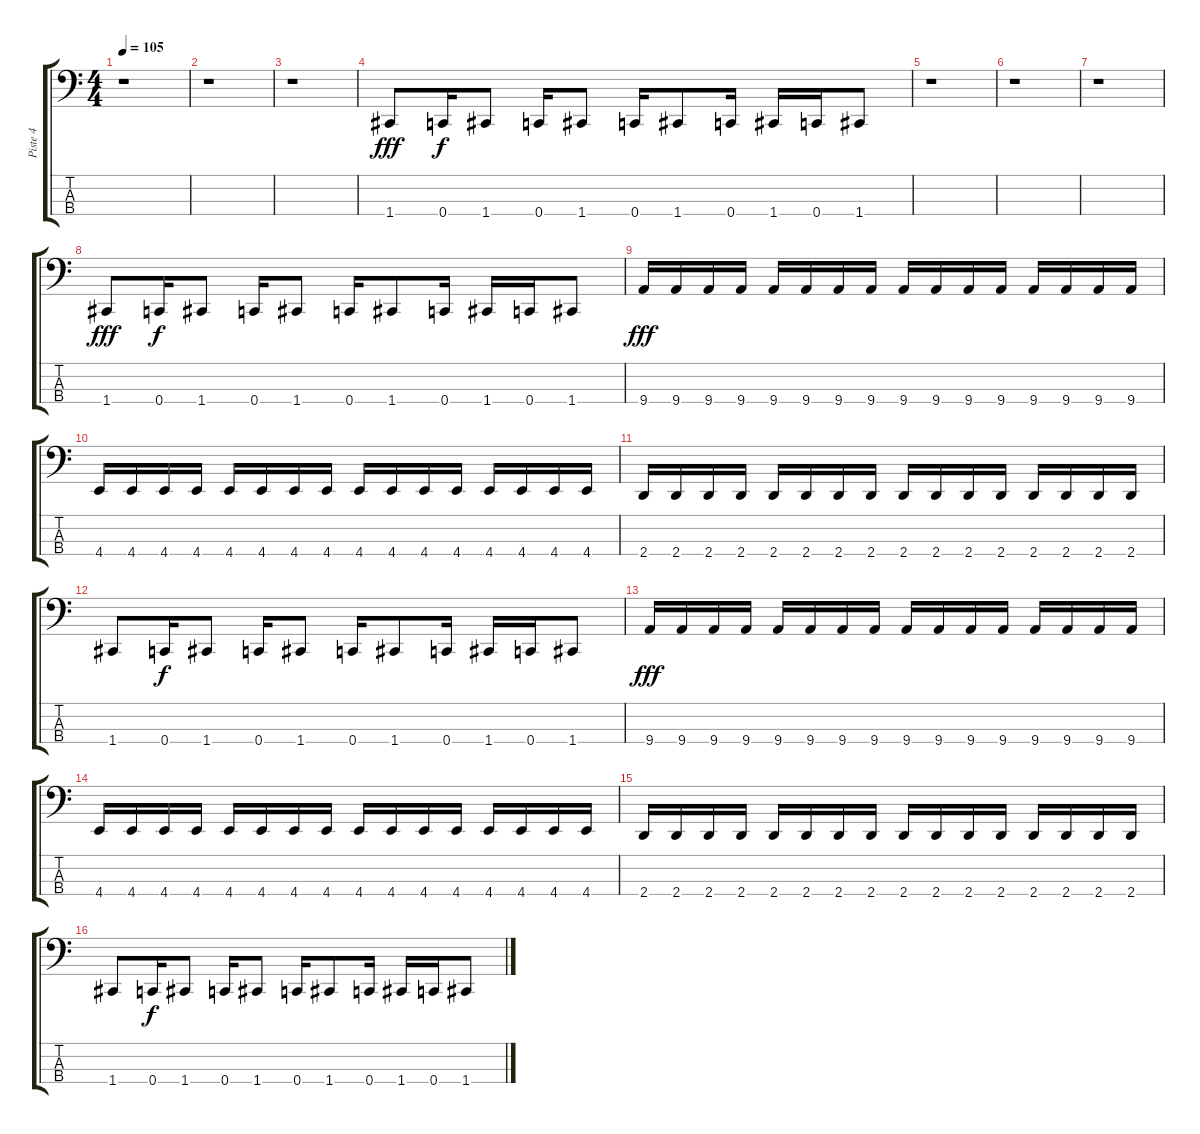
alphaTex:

\track ("Piste 4" "Piste 4") {instrument electricbassfinger}
\staff {score tabs}
\tuning (F2 C2 G1 C1) {hide}
\ts (4 4)
\tempo 105
\clef f4
\ks c
r.1{dy fff instrument electricbassfinger} |
r.1 |
r.1 |
1.4.8 0.4.16{dy f} 1.4.8 0.4.16 1.4.8 0.4.16 1.4.8 0.4.16 1.4.16 0.4.16 1.4.8 |
r.1 |
r.1 |
r.1 |
1.4.8{dy fff} 0.4.16{dy f} 1.4.8 0.4.16 1.4.8 0.4.16 1.4.8 0.4.16 1.4.16 0.4.16 1.4.8 |
9.4.16{dy fff} 9.4.16 9.4.16 9.4.16 9.4.16 9.4.16 9.4.16 9.4.16 9.4.16 9.4.16 9.4.16 9.4.16 9.4.16 9.4.16 9.4.16 9.4.16 |
4.4.16 4.4.16 4.4.16 4.4.16 4.4.16 4.4.16 4.4.16 4.4.16 4.4.16 4.4.16 4.4.16 4.4.16 4.4.16 4.4.16 4.4.16 4.4.16 |
2.4.16 2.4.16 2.4.16 2.4.16 2.4.16 2.4.16 2.4.16 2.4.16 2.4.16 2.4.16 2.4.16 2.4.16 2.4.16 2.4.16 2.4.16 2.4.16 |
1.4.8 0.4.16{dy f} 1.4.8 0.4.16 1.4.8 0.4.16 1.4.8 0.4.16 1.4.16 0.4.16 1.4.8 |
9.4.16{dy fff} 9.4.16 9.4.16 9.4.16 9.4.16 9.4.16 9.4.16 9.4.16 9.4.16 9.4.16 9.4.16 9.4.16 9.4.16 9.4.16 9.4.16 9.4.16 |
4.4.16 4.4.16 4.4.16 4.4.16 4.4.16 4.4.16 4.4.16 4.4.16 4.4.16 4.4.16 4.4.16 4.4.16 4.4.16 4.4.16 4.4.16 4.4.16 |
2.4.16 2.4.16 2.4.16 2.4.16 2.4.16 2.4.16 2.4.16 2.4.16 2.4.16 2.4.16 2.4.16 2.4.16 2.4.16 2.4.16 2.4.16 2.4.16 |
1.4.8 0.4.16{dy f} 1.4.8 0.4.16 1.4.8 0.4.16 1.4.8 0.4.16 1.4.16 0.4.16 1.4.8
